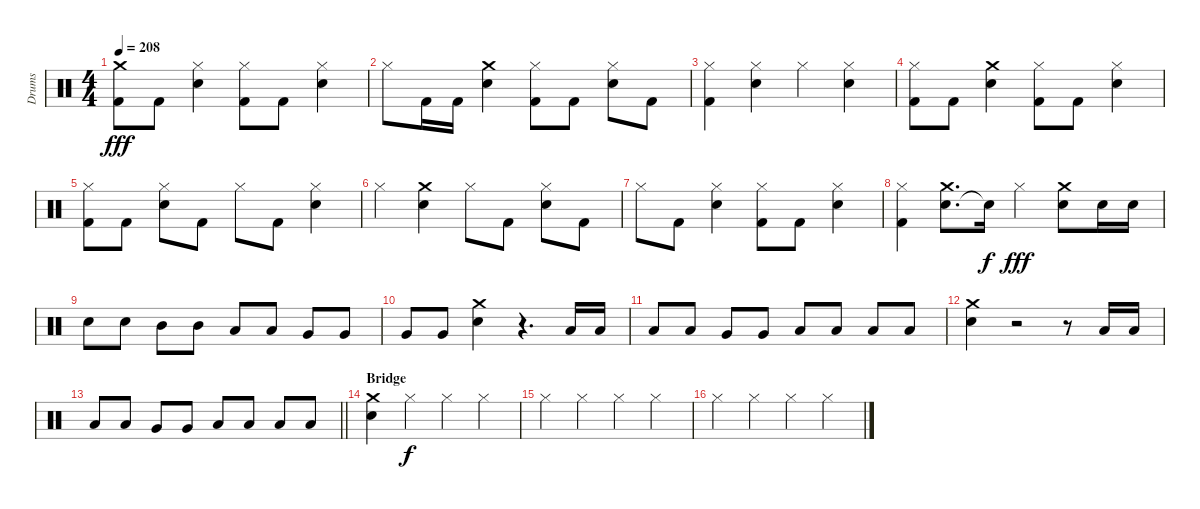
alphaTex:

\track ("Drums" "Drums") {instrument percussion}
\staff {score}
\articulation defaults
\ts (4 4)
\tempo 208
\clef neutral
\ks c
("Kick (hit) 2" "Crash medium (hit)").8{dy fff} "Kick (hit) 2".8 ("Snare (hit) 2" "Hi-Hat (closed)").4 ("Kick (hit) 2" "Hi-Hat (closed)").8 "Kick (hit) 2".8 ("Snare (hit) 2" "Hi-Hat (closed)").4 |
"Hi-Hat (closed)".8 "Kick (hit) 2".16 "Kick (hit) 2".16 ("Snare (hit) 2" "Crash medium (hit)").4 ("Kick (hit) 2" "Hi-Hat (closed)").8 "Kick (hit) 2".8 ("Snare (hit) 2" "Hi-Hat (closed)").8 "Kick (hit) 2".8 |
("Kick (hit) 2" "Hi-Hat (closed)").4 ("Hi-Hat (closed)" "Snare (hit) 2").4 "Hi-Hat (closed)".4 ("Snare (hit) 2" "Hi-Hat (closed)").4 |
("Kick (hit) 2" "Hi-Hat (closed)").8 "Kick (hit) 2".8 ("Snare (hit) 2" "Crash medium (hit)").4 ("Kick (hit) 2" "Hi-Hat (closed)").8 "Kick (hit) 2".8 ("Hi-Hat (closed)" "Snare (hit) 2").4 |
("Kick (hit) 2" "Hi-Hat (closed)").8 "Kick (hit) 2".8 ("Snare (hit) 2" "Hi-Hat (closed)").8 "Kick (hit) 2".8 "Hi-Hat (closed)".8 "Kick (hit) 2".8 ("Snare (hit) 2" "Hi-Hat (closed)").4 |
"Hi-Hat (closed)".4 ("Crash medium (hit)" "Snare (hit) 2").4 "Hi-Hat (closed)".8 "Kick (hit) 2".8 ("Snare (hit) 2" "Hi-Hat (closed)").8 "Kick (hit) 2".8 |
"Hi-Hat (closed)".8 "Kick (hit) 2".8 ("Snare (hit) 2" "Hi-Hat (closed)").4 ("Kick (hit) 2" "Hi-Hat (closed)").8 "Kick (hit) 2".8 ("Snare (hit) 2" "Hi-Hat (closed)").4 |
("Kick (hit) 2" "Hi-Hat (closed)").4 ("Snare (hit) 2" "Crash medium (hit)").8{d} "Snare (hit)"{t}.16{dy f} "Hi-Hat (closed)".4{dy fff} ("Snare (hit) 2" "Crash medium (hit)").8 "Snare (hit) 2".16 "Snare (hit) 2".16 |
"Snare (hit) 2".8 "Snare (hit) 2".8 "Mid Tom (hit)".8 "Mid Tom (hit)".8 "Low Tom (hit)".8 "Low Tom (hit)".8 "Very Low Tom (hit)".8 "Very Low Tom (hit)".8 |
"Very Low Tom (hit)".8 "Very Low Tom (hit)".8 ("Snare (hit) 2" "Crash medium (hit)").4 r.4{d} "Low Tom (hit)".16 "Low Tom (hit)".16 |
"Low Tom (hit)".8 "Low Tom (hit)".8 "Very Low Tom (hit)".8 "Very Low Tom (hit)".8 "Low Floor Tom (hit)".8 "Low Floor Tom (hit)".8 "Low Floor Tom (hit)".8 "Low Floor Tom (hit)".8 |
("Snare (hit) 2" "Crash medium (hit)").4 r.2 r.8 "Low Tom (hit)".16 "Low Tom (hit)".16 |
\barLineRight lightlight "Low Tom (hit)".8 "Low Tom (hit)".8 "Very Low Tom (hit)".8 "Very Low Tom (hit)".8 "Low Floor Tom (hit)".8 "Low Floor Tom (hit)".8 "Low Floor Tom (hit)".8 "Low Floor Tom (hit)".8
|
\section ("" "Bridge")
("Snare (hit) 2" "Crash medium (hit)").4 "Hi-Hat (closed)".4{dy f} "Hi-Hat (closed)".4 "Hi-Hat (closed)".4 |
"Hi-Hat (closed)".4 "Hi-Hat (closed)".4 "Hi-Hat (closed)".4 "Hi-Hat (closed)".4 |
"Hi-Hat (closed)".4 "Hi-Hat (closed)".4 "Hi-Hat (closed)".4 "Hi-Hat (closed)".4
